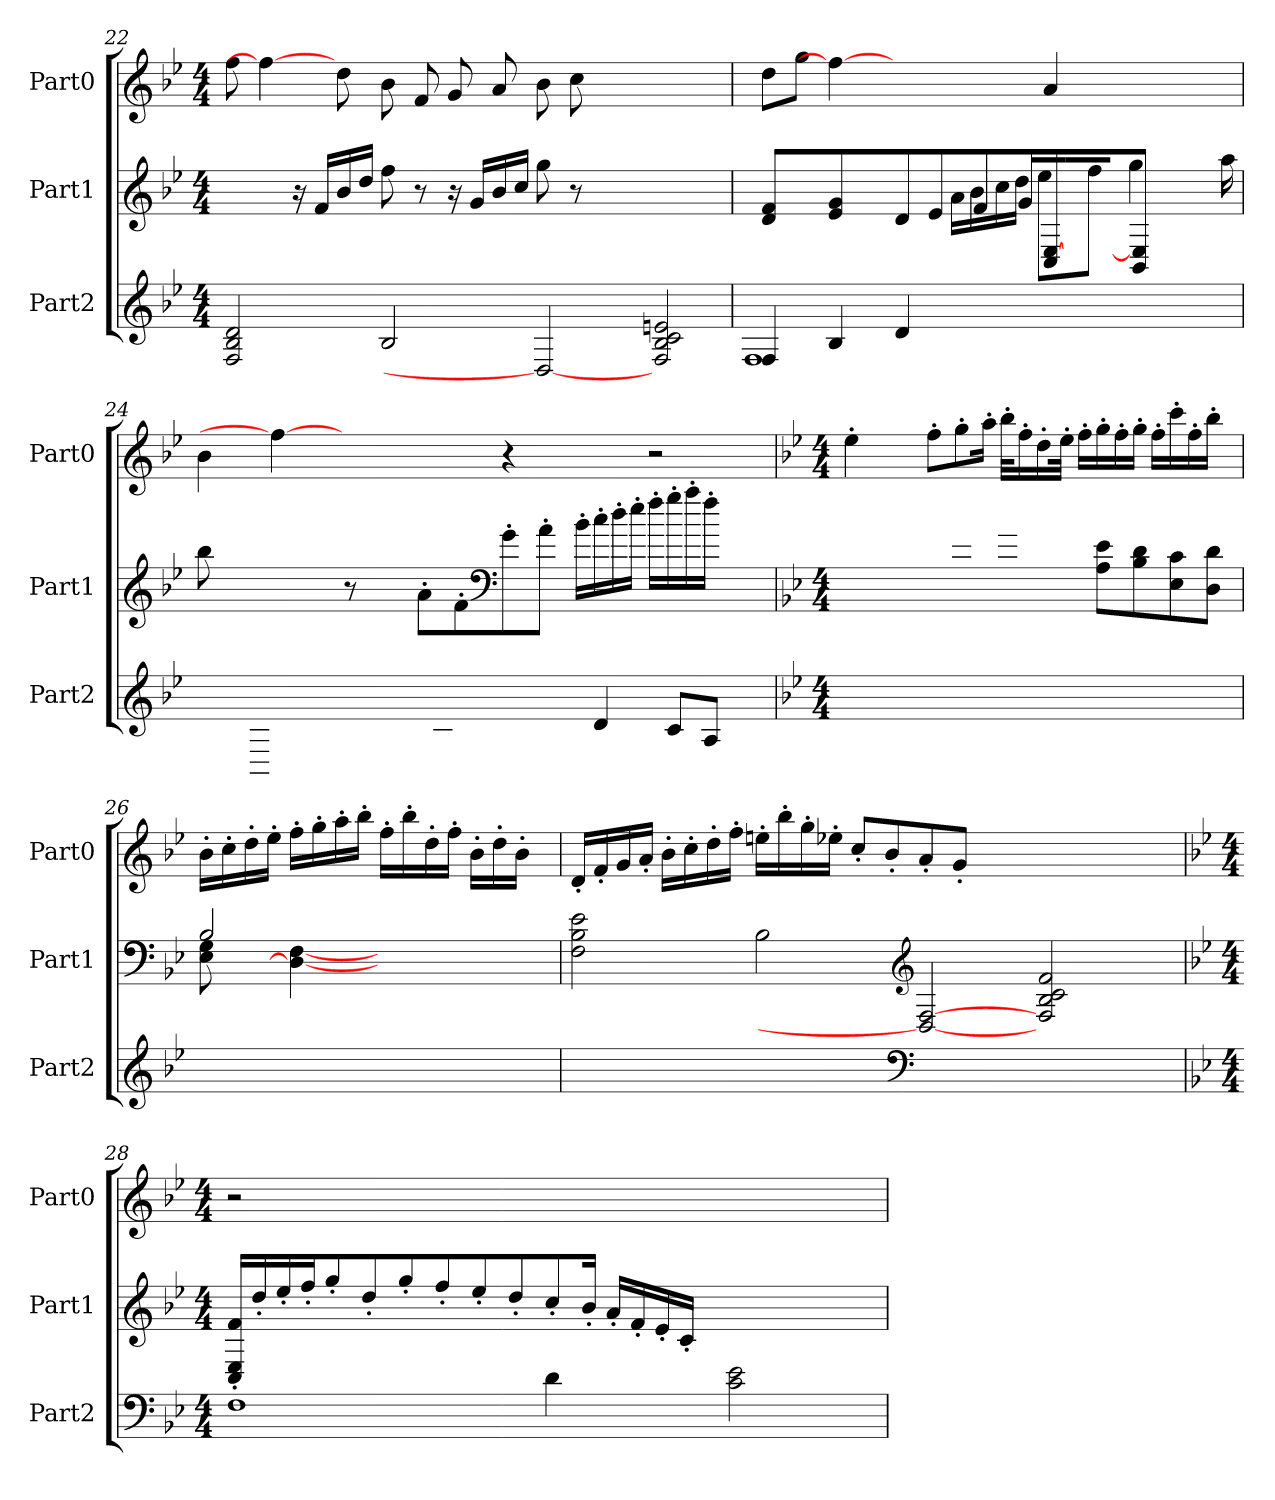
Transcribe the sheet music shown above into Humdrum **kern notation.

**kern	**kern	**kern
*part3	*part2	*part1
*staff3	*staff2	*staff1
*I"Part2	*I"Part1	*I"Part0
*I'Part2	*I'Part1	*I'Part0
!!LO:LB:g=z
*clefG2	*clefG2	*clefG2
*k[b-e-]	*k[b-e-]	*k[b-e-]
*M4/4	*M4/4	*M4/4
=22	=22	=22
2F 2d 2B-	4ryy	8ff
.	.	4ff_
.	16r	.
.	16fLL	.
.	16b-	8dd
.	16ddJJ	.
2B-	8ff	8b-
.	8r	8f
.	16r	8g
.	16gLL	.
.	16b-	8a
.	16ccJJ	.
2D_	8gg	8b-
.	8r	8cc
.	2.ryy	2.ryy
2F 2B- 2c 2en	.	.
=23	=23	=23
*^	*^	*
4F	1F	4d 4f	8ryy	8ddL
.	.	.	8ryy	8ggJ
4B-	.	4e- 4g	8ryy	4ff_
.	.	.	8ryy	.
4d	.	8dL	8ryy	4ryy
.	.	8e-	16ryy	.
.	.	.	16aLL	.
16ryy	.	8f	16b-	16ryy
16ryy	.	.	16cc	16ryy
16ryy	.	16gJk	16ddJJ	16ryy
16ryy	.	16C [16E-JJ	8ee-L	4a
16ryy	8ryy	16ryy	.	.
8ryy	.	16ryy	8ffJ	.
.	8ryy	16ryy	.	.
8ryy	.	8BB- 8E-]J	4gg	4ryy
.	16ryy	.	.	.
16ryy	8.ryy	8ryy	.	.
8ryy	.	.	.	.
.	.	16ryy	16aa	16ryy
*v	*v	*	*	*
*	*v	*v	*
=24	=24	=24
16ryy	8bb-	4b-
8ryy	.	.
.	8ryy	.
8BB-	.	.
.	8ryy	4ff_
8d'>L	.	.
.	8ryy	.
8e-'>	.	.
.	8r	8ryy
8f'>	.	.
.	8ryy	8ryy
8g'>J	.	.
.	8a'<L	8ryy
8cJ	.	.
.	8f'<	8ryy
8ryy	.	.
*	*clefF4	*
.	8g'<	4r
8e-J	.	.
.	8a'<J	.
8ryy	.	.
.	16b-'>LL	8ryy
4d	16cc'>	.
.	16dd'>	8ryy
.	16ee-'>JJ	.
.	16ff'>LL	2r
8cL	16gg'>	.
.	16aa'>	.
8AJ	16ff'>JJ	.
.	4ryy	.
8.ryy	.	.
!!LO:LB:g=z
=25	=25	=25
*k[b-e-]	*k[b-e-]	*k[b-e-]
*M4/4	*M4/4	*M4/4
1ryy	8ryy	8ee-'>J
.	8BB-	8ryy
.	8GJ	8ryy
.	8ryy	8ff'>L
.	8e-J	8gg'>
.	16ryy	16aa'>Jk
.	8g 8dJ	32bb-'>KLL
.	.	16ff'>
.	.	16dd'>
.	8ryy	.
.	.	32ee-'>JJk
.	.	16ff'>LL
.	8e- 8AL	16gg'>
4..ryy	.	16ff'>
.	8d 8B-	16gg'>JJ
.	.	16ff'>LL
.	8E- 8c	16ccc'>
.	.	16ff'>
.	8D 8dJ	16bb-'>JJ
.	.	16ryy
=26	=26	=26
*	*^	*
1ryy	2B-	8G 8E-	16b-'>LL
.	.	.	16cc'>
.	.	16ryy	16dd'>
.	.	16ryy	16ee-'>JJ
.	.	[4F 4D_	16ff'>LL
.	.	.	16gg'>
.	.	.	16aa'>
.	.	.	16bb-'>JJ
.	2ryy	2ryy	16ff'>LL
.	.	.	16bb-'>
.	.	.	16dd'>
.	.	.	16ff'>JJ
.	.	.	16b-'>LL
.	.	.	16dd'>
.	.	.	16b-'>JJ
.	.	.	16ryy
*	*v	*v	*
=27	=27	=27
1ryy	2F 2e- 2B-	16d'<LL
.	.	16f'<
.	.	16g
.	.	16a'<JJ
.	.	16b-'>LL
.	.	16cc'>
.	.	16dd'>
.	.	16ff'>JJ
.	2B-	16een'>LL
.	.	16bb-'>
.	.	16gg'>
.	.	16ee-X'>JJ
.	.	8cc'>L
.	.	8b-'>
*clefF4	*clefG2	*
1ryy	[2F 2D_	8a'>
.	.	8g'>J
.	.	1ryy
.	2F 2B- 2c 2f	.
4ryy	8ryy	.
.	8ryy	.
!!LO:LB:g=z
=28	=28	=28
*k[b-e-]	*k[b-e-]	*k[b-e-]
*M4/4	*M4/4	*M4/4
1F	16C'> 16E-'> 16f'>LL	2r
.	16dd'>	.
.	16ee-'>	.
.	16ff'>JJ	.
.	8gg'>L	.
.	8dd'>	.
.	8gg'>	2ryy
.	8ff'>J	.
.	8ee-'>L	.
.	8dd'>	.
4d	8cc'>J	8ryy
.	16b-'>JJ	16ryy
.	16a'<LL	16ryy
8ryy	16f'<	16ryy
.	16e-'<	16ryy
8ryy	16c'<JJ	16ryy
.	2.ryy	2.ryy
2c 2e-	.	.
16ryy	.	.
16ryy	.	.
16ryy	.	.
=	=	=
*-	*-	*-
